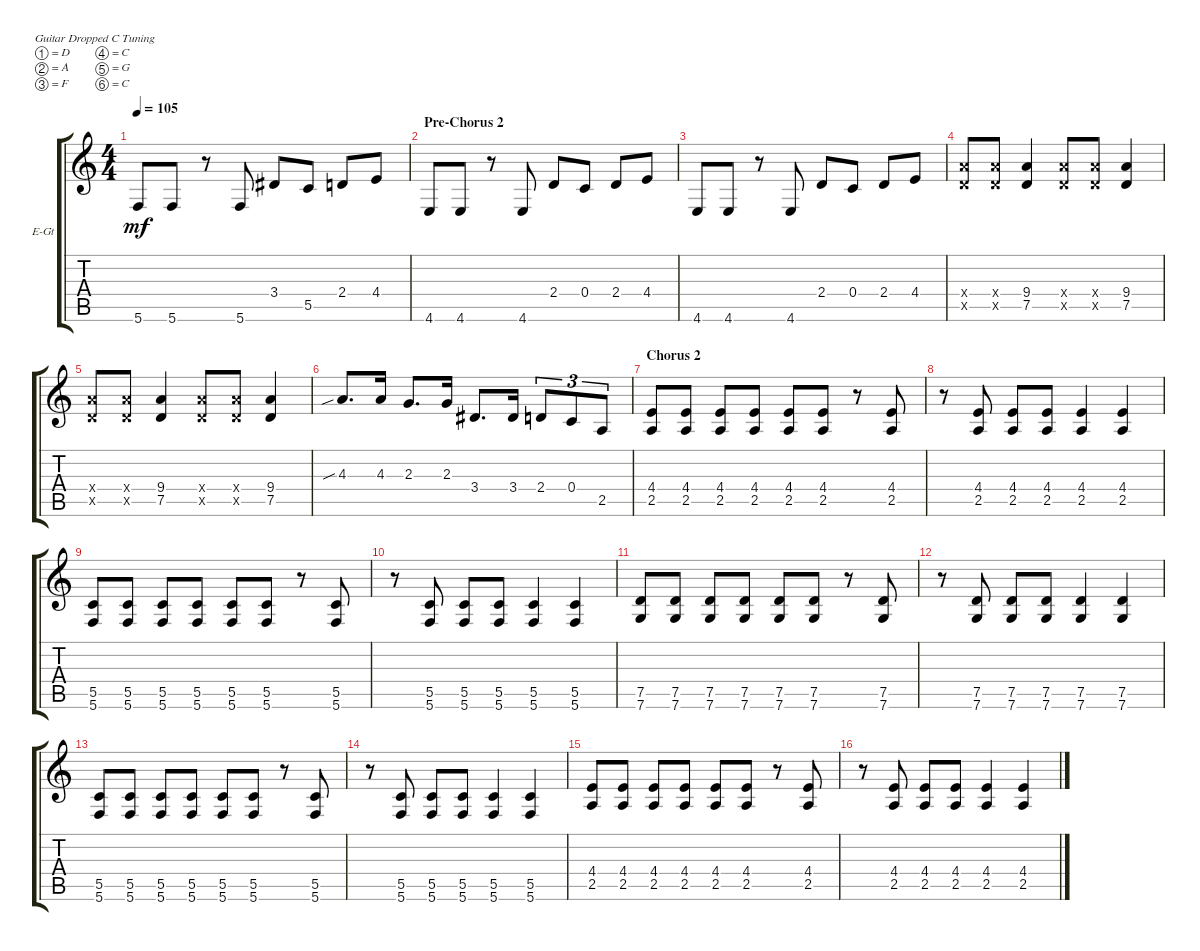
\defaultSystemsLayout 4
\bracketExtendMode groupsimilarinstruments
\firstSystemTrackNameOrientation horizontal
\otherSystemsTrackNameOrientation horizontal
\track ("Electric Guitar" "E-Gt") {instrument distortionguitar}
\staff {score tabs}
\tuning (D4 A3 F3 C3 G2 C2)
\ts (4 4)
\tempo 105
\clef g2
\ks c
5.6.8{dy mf} 5.6.8 r.8 5.6.8 3.4.8 5.5.8 2.4.8 4.4.8 |
\section ("" "Pre-Chorus 2")
4.6.8 4.6.8 r.8 4.6.8 2.4.8 0.4.8 2.4.8 4.4.8 |
4.6.8 4.6.8 r.8 4.6.8 2.4.8 0.4.8 2.4.8 4.4.8 |
(7.5{x} 9.4{x}).8 (7.5{x} 9.4{x}).8 (7.5 9.4).4 (7.5{x} 9.4{x}).8 (7.5{x} 9.4{x}).8 (7.5 9.4).4 |
(7.5{x} 9.4{x}).8 (9.4{x} 7.5{x}).8 (7.5 9.4).4 (7.5{x} 9.4{x}).8 (9.4{x} 7.5{x}).8 (7.5 9.4).4 |
4.3{sib}.8{d} 4.3.16 2.3.8{d} 2.3.16 3.4.8{d} 3.4.16 2.4.8{tu (3 2)} 0.4.8{tu (3 2)} 2.5.8{tu (3 2)} |
\section ("" "Chorus 2")
(2.5 4.4).8 (2.5 4.4).8 (2.5 4.4).8 (2.5 4.4).8 (2.5 4.4).8 (2.5 4.4).8 r.8 (2.5 4.4).8 |
r.8 (2.5 4.4).8 (2.5 4.4).8 (2.5 4.4).8 (2.5 4.4).4 (2.5 4.4).4 |
(5.5 5.6).8 (5.5 5.6).8 (5.5 5.6).8 (5.5 5.6).8 (5.5 5.6).8 (5.5 5.6).8 r.8 (5.5 5.6).8 |
r.8 (5.5 5.6).8 (5.5 5.6).8 (5.5 5.6).8 (5.5 5.6).4 (5.5 5.6).4 |
(7.6 7.5).8 (7.6 7.5).8 (7.6 7.5).8 (7.6 7.5).8 (7.6 7.5).8 (7.6 7.5).8 r.8 (7.6 7.5).8 |
r.8 (7.6 7.5).8 (7.6 7.5).8 (7.6 7.5).8 (7.6 7.5).4 (7.6 7.5).4 |
(5.5 5.6).8 (5.5 5.6).8 (5.5 5.6).8 (5.5 5.6).8 (5.5 5.6).8 (5.5 5.6).8 r.8 (5.5 5.6).8 |
r.8 (5.5 5.6).8 (5.5 5.6).8 (5.5 5.6).8 (5.5 5.6).4 (5.5 5.6).4 |
(2.5 4.4).8 (2.5 4.4).8 (2.5 4.4).8 (2.5 4.4).8 (2.5 4.4).8 (2.5 4.4).8 r.8 (2.5 4.4).8 |
r.8 (2.5 4.4).8 (2.5 4.4).8 (2.5 4.4).8 (2.5 4.4).4 (2.5 4.4).4
